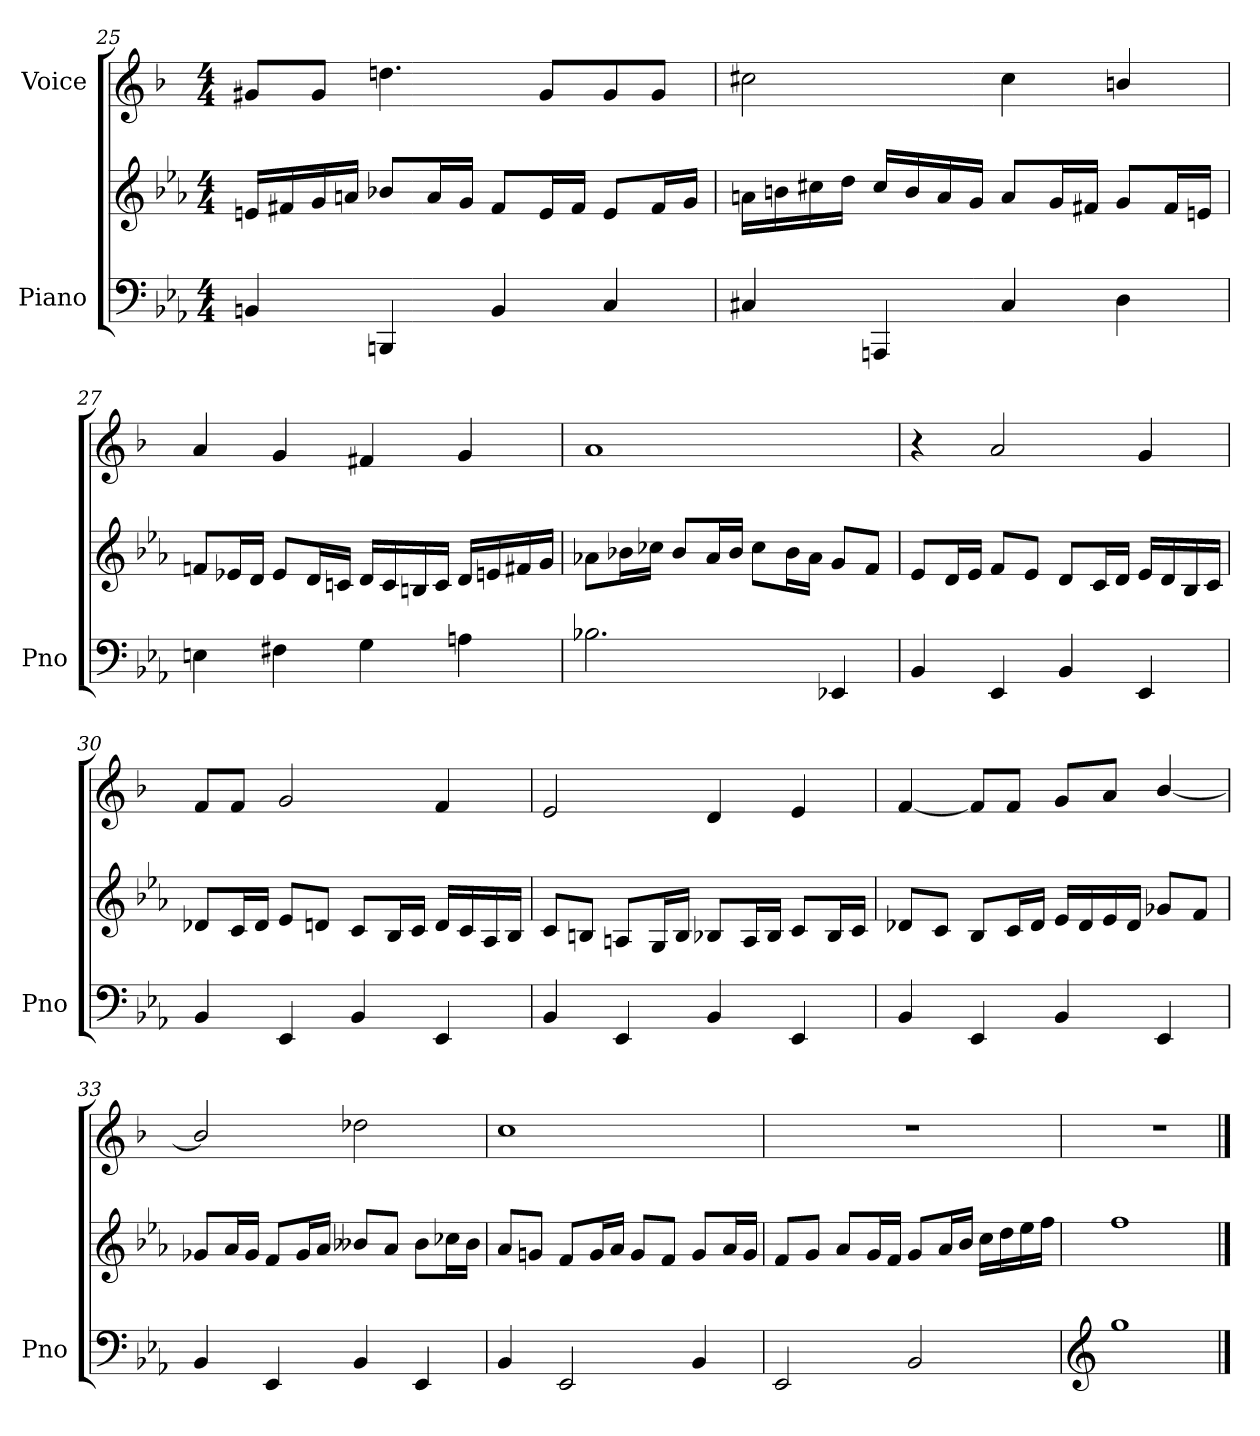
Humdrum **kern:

**kern	**kern	**kern
*part2	*part2	*part1
*staff3	*staff2	*staff1
*I"Piano	*	*I"Voice
*I'Pno	*	*
!!LO:LB:g=z
*clefF4	*clefG2	*clefG2
*	*	*ITrd1c2
*k[b-e-a-]	*k[b-e-a-]	*k[b-e-a-]
*M4/4	*M4/4	*M4/4
=25	=25	=25
4BBn/	16en/LL	8f#X/L
.	16f#X/	.
.	16g/	8f#/J
.	16an/JJ	.
4BBBn/	8b-X/L	4.ccn\
.	16a/L	.
.	16g/JJ	.
4BB/	8f#/L	.
.	16e/L	8f#/L
.	16f#/JJ	.
4C/	8e/L	8f#/
.	16f#/L	8f#/J
.	16g/JJ	.
=26	=26	=26
4C#X/	16an\LL	2bn\
.	16bn\	.
.	16cc#X\	.
.	16dd\JJ	.
4AAAn/	16cc#/LL	.
.	16b/	.
.	16a/	.
.	16g/JJ	.
4C#/	8a/L	4b\
.	16g/L	.
.	16f#X/JJ	.
4D\	8g/L	4an/
.	16f#/L	.
.	16en/JJ	.
!!LO:LB:g=z
=27	=27	=27
4En\	8fn/L	4g/
.	16e-X/L	.
.	16d/JJ	.
4F#X\	8e-/L	4f/
.	16d/L	.
.	16cn/JJ	.
4G\	16d/LL	4en/
.	16c/	.
.	16Bn/	.
.	16c/JJ	.
4An\	16d/LL	4f/
.	16en/	.
.	16f#X/	.
.	16g/JJ	.
=28	=28	=28
2.B-X\	8a-X\L	1g
.	16b-X\L	.
.	16cc-X\JJ	.
.	8b-/L	.
.	16a-/L	.
.	16b-/JJ	.
.	8cc-\L	.
.	16b-\L	.
.	16a-\JJ	.
4EE-X/	8g/L	.
.	8f/J	.
=29	=29	=29
4BB-/	8e-/L	4r
.	16d/L	.
.	16e-/JJ	.
4EE-/	8f/L	2g/
.	8e-/J	.
4BB-/	8d/L	.
.	16c/L	.
.	16d/JJ	.
4EE-/	16e-/LL	4f/
.	16d/	.
.	16B-/	.
.	16c/JJ	.
!!LO:PB:g=z
=30	=30	=30
4BB-/	8d-X/L	8e-/L
.	16c/L	8e-/J
.	16d-/JJ	.
4EE-/	8e-/L	2f/
.	8dn/J	.
4BB-/	8c/L	.
.	16B-/L	.
.	16c/JJ	.
4EE-/	16d/LL	4e-/
.	16c/	.
.	16A-/	.
.	16B-/JJ	.
=31	=31	=31
4BB-/	8c/L	2d/
.	8Bn/J	.
4EE-/	8An/L	.
.	16G/L	.
.	16B/JJ	.
4BB-/	8B-X/L	4c/
.	16A/L	.
.	16B-/JJ	.
4EE-/	8c/L	4d/
.	16B-/L	.
.	16c/JJ	.
=32	=32	=32
4BB-/	8d-X/L	[4e-/
.	8c/J	.
4EE-/	8B-/L	8e-/L]
.	16c/L	8e-/J
.	16d-/JJ	.
4BB-/	16e-/LL	8f/L
.	16d-/	.
.	16e-/	8g/J
.	16d-/JJ	.
4EE-/	8g-X/L	[4a-/
.	8f/J	.
!!LO:LB:g=z
=33	=33	=33
4BB-/	8g-X/L	2a-/]
.	16a-/L	.
.	16g-/JJ	.
4EE-/	8f/L	.
.	16g-/L	.
.	16a-/JJ	.
4BB-/	8b--X/L	2cc-X\
.	8a-/J	.
4EE-/	8b--\L	.
.	16cc-X\L	.
.	16b--\JJ	.
=34	=34	=34
4BB-/	8a-/L	1b-
.	8gn/J	.
2EE-/	8f/L	.
.	16g/L	.
.	16a-/JJ	.
.	8g/L	.
.	8f/J	.
4BB-/	8g/L	.
.	16a-/L	.
.	16g/JJ	.
=35	=35	=35
2EE-/	8f/L	1r
.	8g/J	.
.	8a-/L	.
.	16g/L	.
.	16f/JJ	.
2BB-/	8g/L	.
.	16a-/L	.
.	16b-/JJ	.
.	16cc\LL	.
.	16dd\	.
.	16ee-\	.
.	16ff\JJ	.
=36	=36	=36
*clefG2	*	*
1gg	1ff	1r
==	==	==
*-	*-	*-
